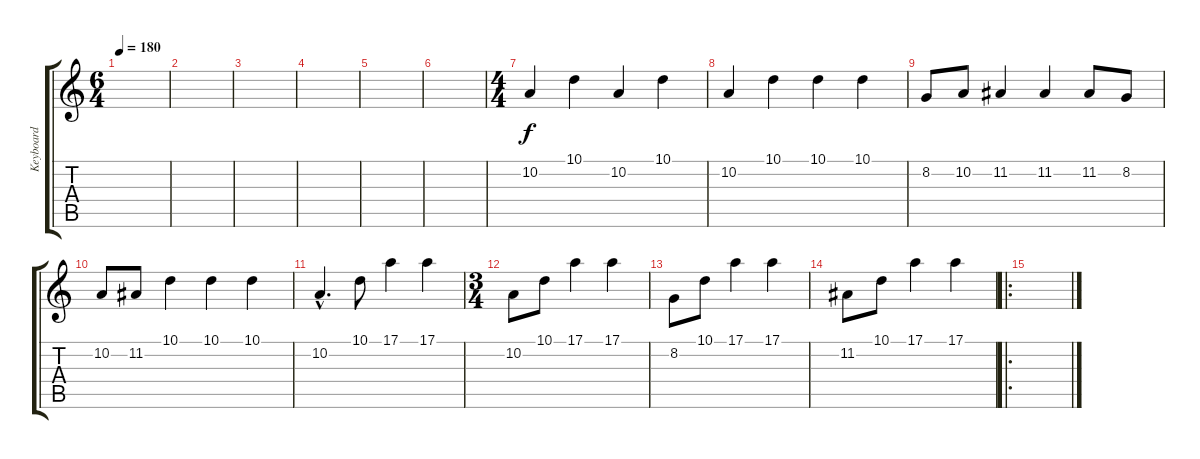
\track ("Keyboard" "Keyboard") {instrument fx1rain}
\staff {score tabs}
\tuning (E4 B3 G3 D3 A2 E2) {hide}
\ts (6 4)
\tempo 180
\clef g2
\ks c
|
|
|
|
|
|
\ts (4 4)
10.2.4 10.1.4 10.2.4 10.1.4 |
10.2.4 10.1.4 10.1.4 10.1.4 |
8.2.8 10.2.8 11.2.4 11.2.4 11.2.8 8.2.8 |
10.2.8 11.2.8 10.1.4 10.1.4 10.1.4 |
10.2{hac}.4{d} 10.1.8 17.1.4 17.1.4 |
\ts (3 4)
10.2.8 10.1.8 17.1.4 17.1.4 |
8.2.8 10.1.8 17.1.4 17.1.4 |
11.2.8 10.1.8 17.1.4 17.1.4 |
\ro
